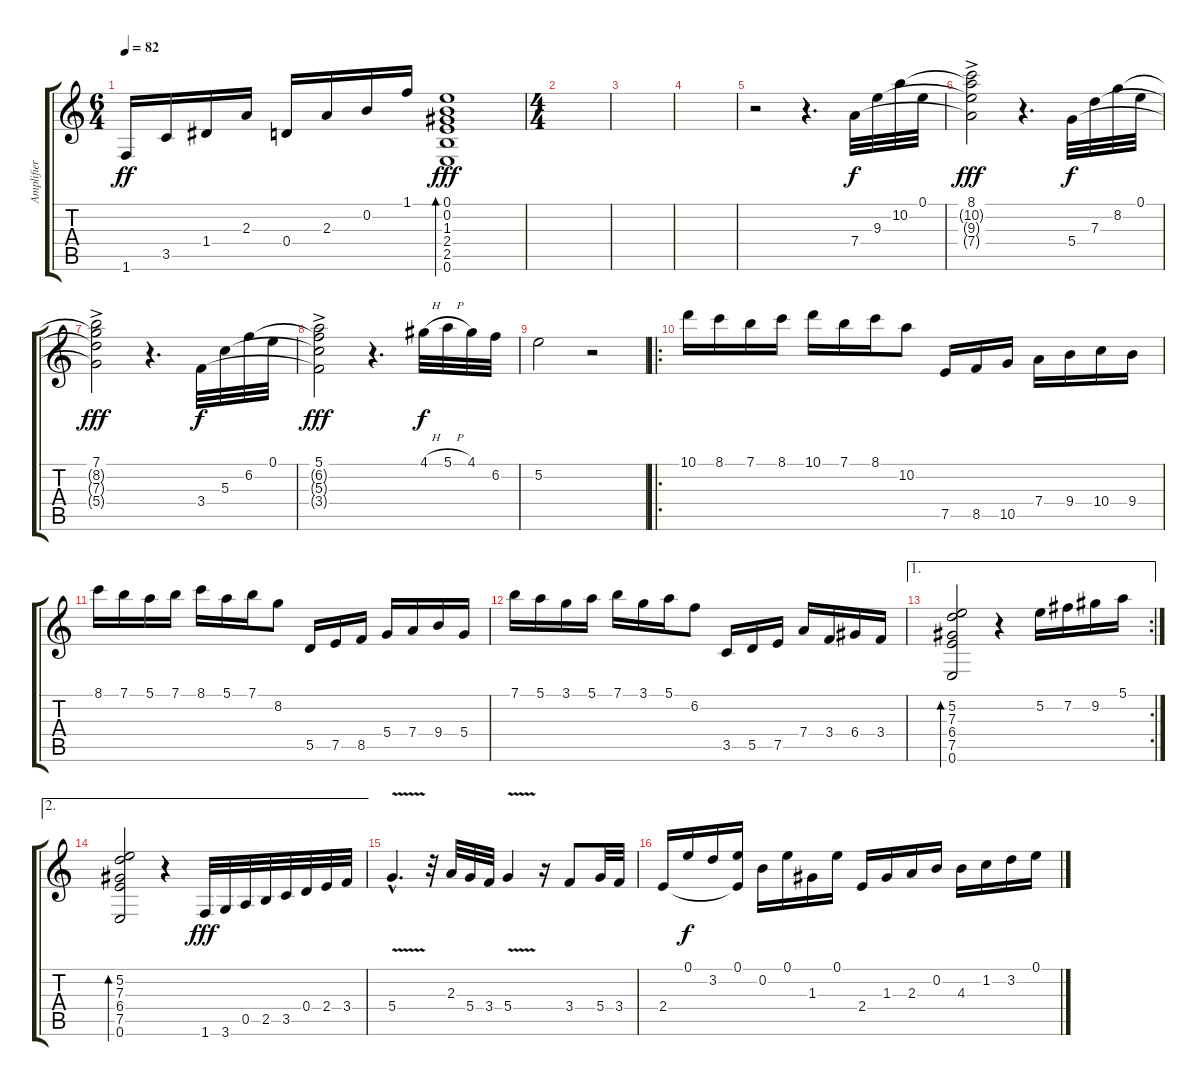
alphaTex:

\track ("Amplifier Overdub !!!" "Amplifier ") {instrument acousticguitarsteel}
\staff {score tabs}
\tuning (E4 B3 G3 D3 A2 E2) {hide}
\ts (6 4)
\tempo 82
\clef g2
\ks c
1.6.16{dy ff} 3.5.16 1.4.16 2.3.16 0.4.16 2.3.16 0.2.16 1.1.16 (0.1 0.2 1.3 2.4 2.5 0.6).1{bd 60 dy fff} |
\ts (4 4)
\section ("" "")
|
|
|
\section ("" "")
r.2 r.4{d} 7.4.32{dy f} 9.3.32 10.2.32 0.1.32 |
(8.1{ac} 10.2{t} 9.3{t} 7.4{t}).2{dy fff} r.4{d} 5.4.32{dy f} 7.3.32 8.2.32 0.1.32 |
(7.1{ac} 8.2{t} 7.3{t} 5.4{t}).2{dy fff} r.4{d} 3.4.32{dy f} 5.3.32 6.2.32 0.1.32 |
(5.1{ac} 6.2{t} 5.3{t} 3.4{t}).2{dy fff} r.4{d} 4.1{h}.32{dy f} 5.1{h}.32 4.1.32 6.2.32 |
5.2.2 r.2 |
\ro
10.1.16 8.1.16 7.1.16 8.1.16 10.1.16 7.1.16 8.1.16 10.2.8 7.5.16 8.5.16 10.5.16 7.4.16 9.4.16 10.4.16 9.4.16 |
8.1.16 7.1.16 5.1.16 7.1.16 8.1.16 5.1.16 7.1.16 8.2.8 5.5.16 7.5.16 8.5.16 5.4.16 7.4.16 9.4.16 5.4.16 |
7.1.16 5.1.16 3.1.16 5.1.16 7.1.16 3.1.16 5.1.16 6.2.8 3.5.16 5.5.16 7.5.16 7.4.16 3.4.16 6.4.16 3.4.16 |
\ae 1
\rc 2
(5.2 7.3 6.4 7.5 0.6).2{bd 240} r.4 5.2.16 7.2.16 9.2.16 5.1.16 |
\ae 2
(5.2 7.3 6.4 7.5 0.6).2{bd 240} r.4 1.6.32{dy fff} 3.6.32 0.5.32 2.5.32 3.5.32 0.4.32 2.4.32 3.4.32 |
\section ("" "")
5.4{v hac}.4{d} r.32 2.3.32 5.4.32 3.4.32 5.4{v}.4 r.16 3.4.8 5.4.32 3.4.32 |
2.4.16 0.1.16{dy f} 3.2.16 (0.1 2.4{t}).16 0.2.16 0.1.16 1.3.16 0.1.16 2.4.16 1.3.16 2.3.16 0.2.16 4.3.16 1.2.16 3.2.16 0.1.16
